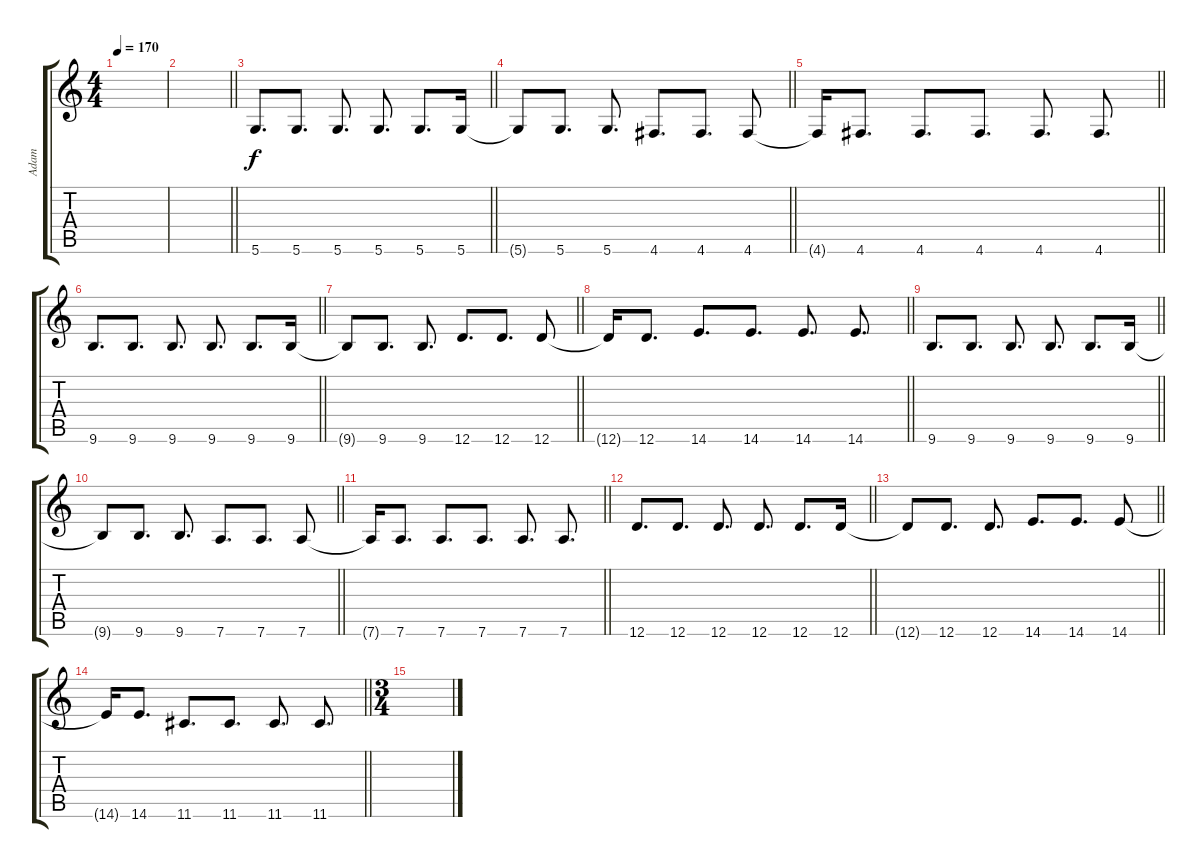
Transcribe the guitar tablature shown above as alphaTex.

\track ("Adam" "Adam") {instrument electricguitarjazz}
\staff {score tabs}
\tuning (E4 B3 G3 D3 A2 D2) {hide}
\ts (4 4)
\tempo 170
\clef g2
\ks c
|
\barLineRight lightlight
|
\barLineRight lightlight
5.6.8{d instrument distortionguitar} 5.6.8{d} 5.6.8{d} 5.6.8{d} 5.6.8{d} 5.6.16 |
\barLineRight lightlight
5.6{t}.8 5.6.8{d} 5.6.8{d} 4.6.8{d} 4.6.8{d} 4.6.8 |
\barLineRight lightlight
4.6{t}.16 4.6.8{d} 4.6.8{d} 4.6.8{d} 4.6.8{d} 4.6.8{d} |
\barLineRight lightlight
9.6.8{d} 9.6.8{d} 9.6.8{d} 9.6.8{d} 9.6.8{d} 9.6.16 |
\barLineRight lightlight
9.6{t}.8 9.6.8{d} 9.6.8{d} 12.6.8{d} 12.6.8{d} 12.6.8 |
\barLineRight lightlight
12.6{t}.16 12.6.8{d} 14.6.8{d} 14.6.8{d} 14.6.8{d} 14.6.8{d} |
\barLineRight lightlight
9.6.8{d} 9.6.8{d} 9.6.8{d} 9.6.8{d} 9.6.8{d} 9.6.16 |
\barLineRight lightlight
9.6{t}.8 9.6.8{d} 9.6.8{d} 7.6.8{d} 7.6.8{d} 7.6.8 |
\barLineRight lightlight
7.6{t}.16 7.6.8{d} 7.6.8{d} 7.6.8{d} 7.6.8{d} 7.6.8{d} |
\barLineRight lightlight
12.6.8{d} 12.6.8{d} 12.6.8{d} 12.6.8{d} 12.6.8{d} 12.6.16 |
\barLineRight lightlight
12.6{t}.8 12.6.8{d} 12.6.8{d} 14.6.8{d} 14.6.8{d} 14.6.8 |
\barLineRight lightlight
14.6{t}.16 14.6.8{d} 11.6.8{d} 11.6.8{d} 11.6.8{d} 11.6.8{d} |
\ts (3 4)
